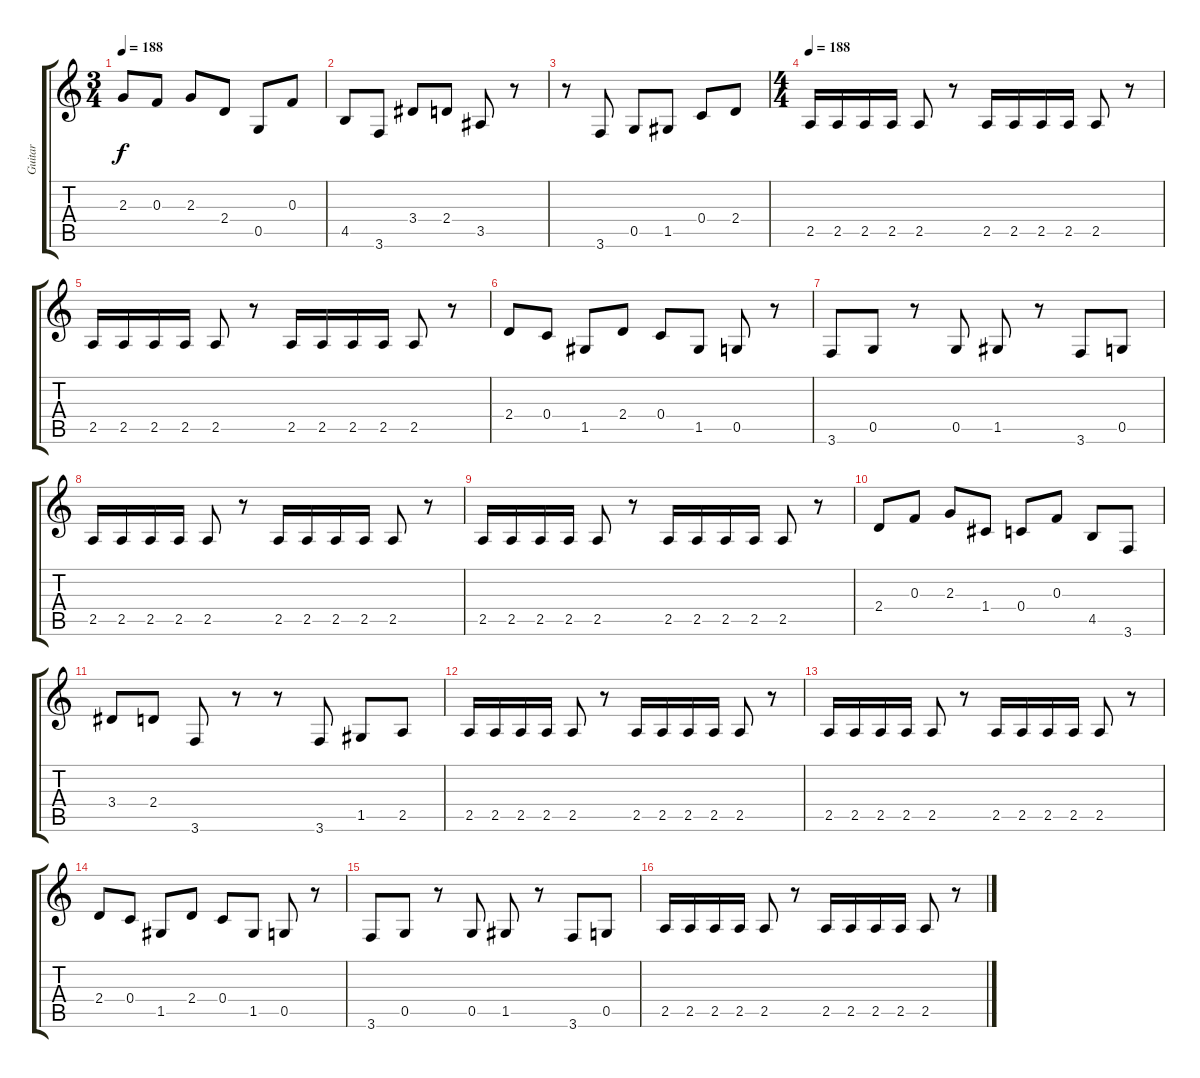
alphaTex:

\track ("Guitar" "Guitar") {instrument distortionguitar}
\staff {score tabs}
\tuning (D4 A3 F3 C3 G2 D2) {hide}
\ts (3 4)
\tempo 188
\clef g2
\ks c
2.3.8{dy f} 0.3.8 2.3.8 2.4.8 0.5.8 0.3.8 |
4.5.8 3.6.8 3.4.8 2.4.8 3.5.8 r.8 |
r.8 3.6.8 0.5.8 1.5.8 0.4.8 2.4.8 |
\ts (4 4)
\tempo 188
2.5.16 2.5.16 2.5.16 2.5.16 2.5.8 r.8 2.5.16 2.5.16 2.5.16 2.5.16 2.5.8 r.8 |
2.5.16 2.5.16 2.5.16 2.5.16 2.5.8 r.8 2.5.16 2.5.16 2.5.16 2.5.16 2.5.8 r.8 |
2.4.8 0.4.8 1.5.8 2.4.8 0.4.8 1.5.8 0.5.8 r.8 |
3.6.8 0.5.8 r.8 0.5.8 1.5.8 r.8 3.6.8 0.5.8 |
2.5.16 2.5.16 2.5.16 2.5.16 2.5.8 r.8 2.5.16 2.5.16 2.5.16 2.5.16 2.5.8 r.8 |
2.5.16 2.5.16 2.5.16 2.5.16 2.5.8 r.8 2.5.16 2.5.16 2.5.16 2.5.16 2.5.8 r.8 |
2.4.8 0.3.8 2.3.8 1.4.8 0.4.8 0.3.8 4.5.8 3.6.8 |
3.4.8 2.4.8 3.6.8 r.8 r.8 3.6.8 1.5.8 2.5.8 |
2.5.16 2.5.16 2.5.16 2.5.16 2.5.8 r.8 2.5.16 2.5.16 2.5.16 2.5.16 2.5.8 r.8 |
2.5.16 2.5.16 2.5.16 2.5.16 2.5.8 r.8 2.5.16 2.5.16 2.5.16 2.5.16 2.5.8 r.8 |
2.4.8 0.4.8 1.5.8 2.4.8 0.4.8 1.5.8 0.5.8 r.8 |
3.6.8 0.5.8 r.8 0.5.8 1.5.8 r.8 3.6.8 0.5.8 |
2.5.16 2.5.16 2.5.16 2.5.16 2.5.8 r.8 2.5.16 2.5.16 2.5.16 2.5.16 2.5.8 r.8
